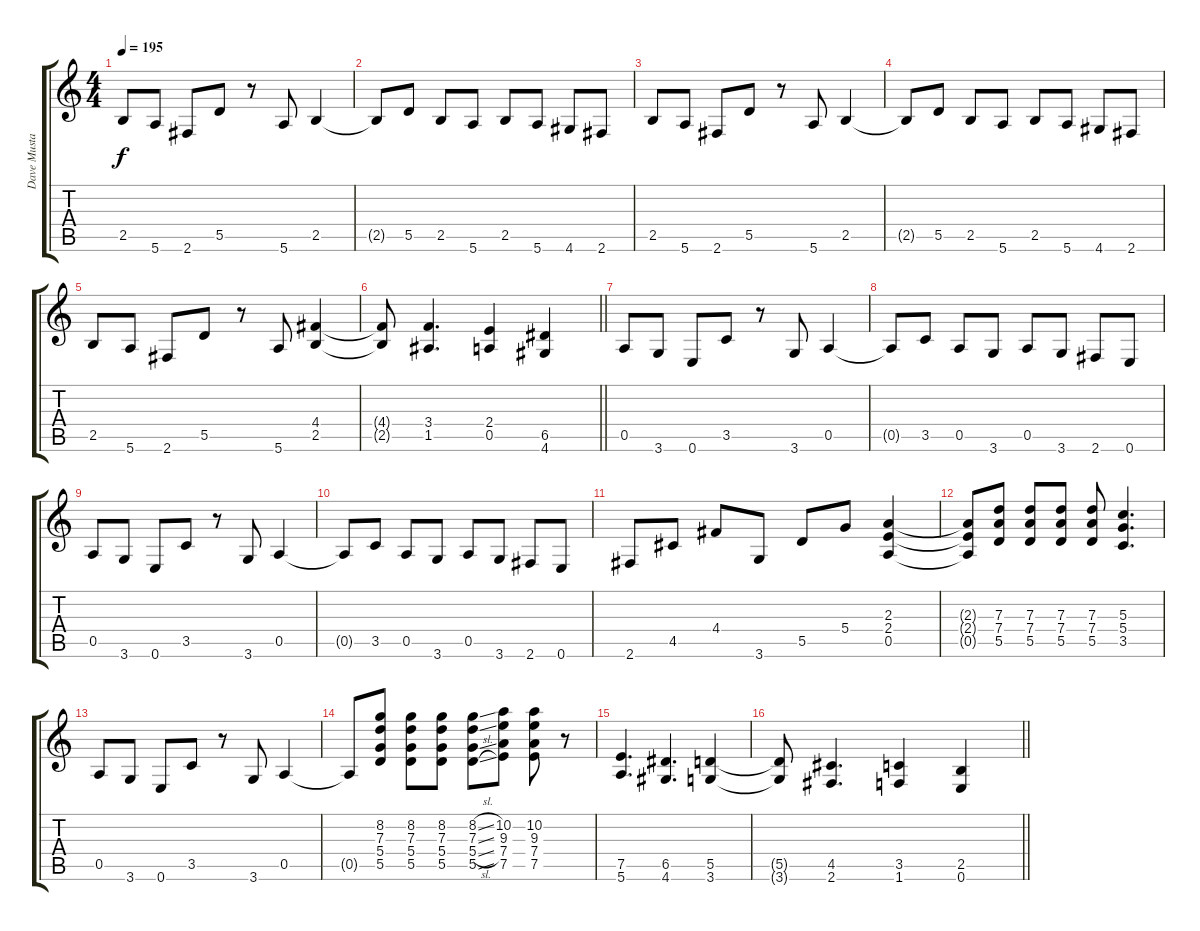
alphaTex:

\track ("Dave Mustaine" "Dave Musta") {instrument distortionguitar}
\staff {score tabs}
\tuning (E4 B3 G3 D3 A2 E2) {hide}
\ts (4 4)
\tempo 195
\clef g2
\ks c
2.5.8{dy f} 5.6.8 2.6.8 5.5.8 r.8 5.6.8 2.5.4 |
2.5{t}.8 5.5.8 2.5.8 5.6.8 2.5.8 5.6.8 4.6.8 2.6.8 |
2.5.8 5.6.8 2.6.8 5.5.8 r.8 5.6.8 2.5.4 |
2.5{t}.8 5.5.8 2.5.8 5.6.8 2.5.8 5.6.8 4.6.8 2.6.8 |
2.5.8 5.6.8 2.6.8 5.5.8 r.8 5.6.8 (4.4 2.5).4 |
\barLineRight lightlight
(4.4{t} 2.5{t}).8 (3.4 1.5).4{d} (2.4 0.5).4 (6.5 4.6).4 |
0.5.8 3.6.8 0.6.8 3.5.8 r.8 3.6.8 0.5.4 |
0.5{t}.8 3.5.8 0.5.8 3.6.8 0.5.8 3.6.8 2.6.8 0.6.8 |
0.5.8 3.6.8 0.6.8 3.5.8 r.8 3.6.8 0.5.4 |
0.5{t}.8 3.5.8 0.5.8 3.6.8 0.5.8 3.6.8 2.6.8 0.6.8 |
2.6.8 4.5.8 4.4.8 3.6.8 5.5.8 5.4.8 (2.3 2.4 0.5).4 |
(2.3{t} 2.4{t} 0.5{t}).8 (7.3 7.4 5.5).8 (7.3 7.4 5.5).8 (7.3 7.4 5.5).8 (7.3 7.4 5.5).8 (5.3 5.4 3.5).4{d} |
0.5.8 3.6.8 0.6.8 3.5.8 r.8 3.6.8 0.5.4 |
0.5{t}.8 (8.2 7.3 5.4 5.5).8 (8.2 7.3 5.4 5.5).8 (8.2 7.3 5.4 5.5).8 (8.2{sl} 7.3{sl} 5.4{sl} 5.5{sl}).8 (10.2 9.3 7.4 7.5).8 (10.2 9.3 7.4 7.5).8 r.8 |
(7.5 5.6).4{d} (6.5 4.6).4{d} (5.5 3.6).4 |
\barLineRight lightlight
(5.5{t} 3.6{t}).8 (4.5 2.6).4{d} (3.5 1.6).4 (2.5 0.6).4
